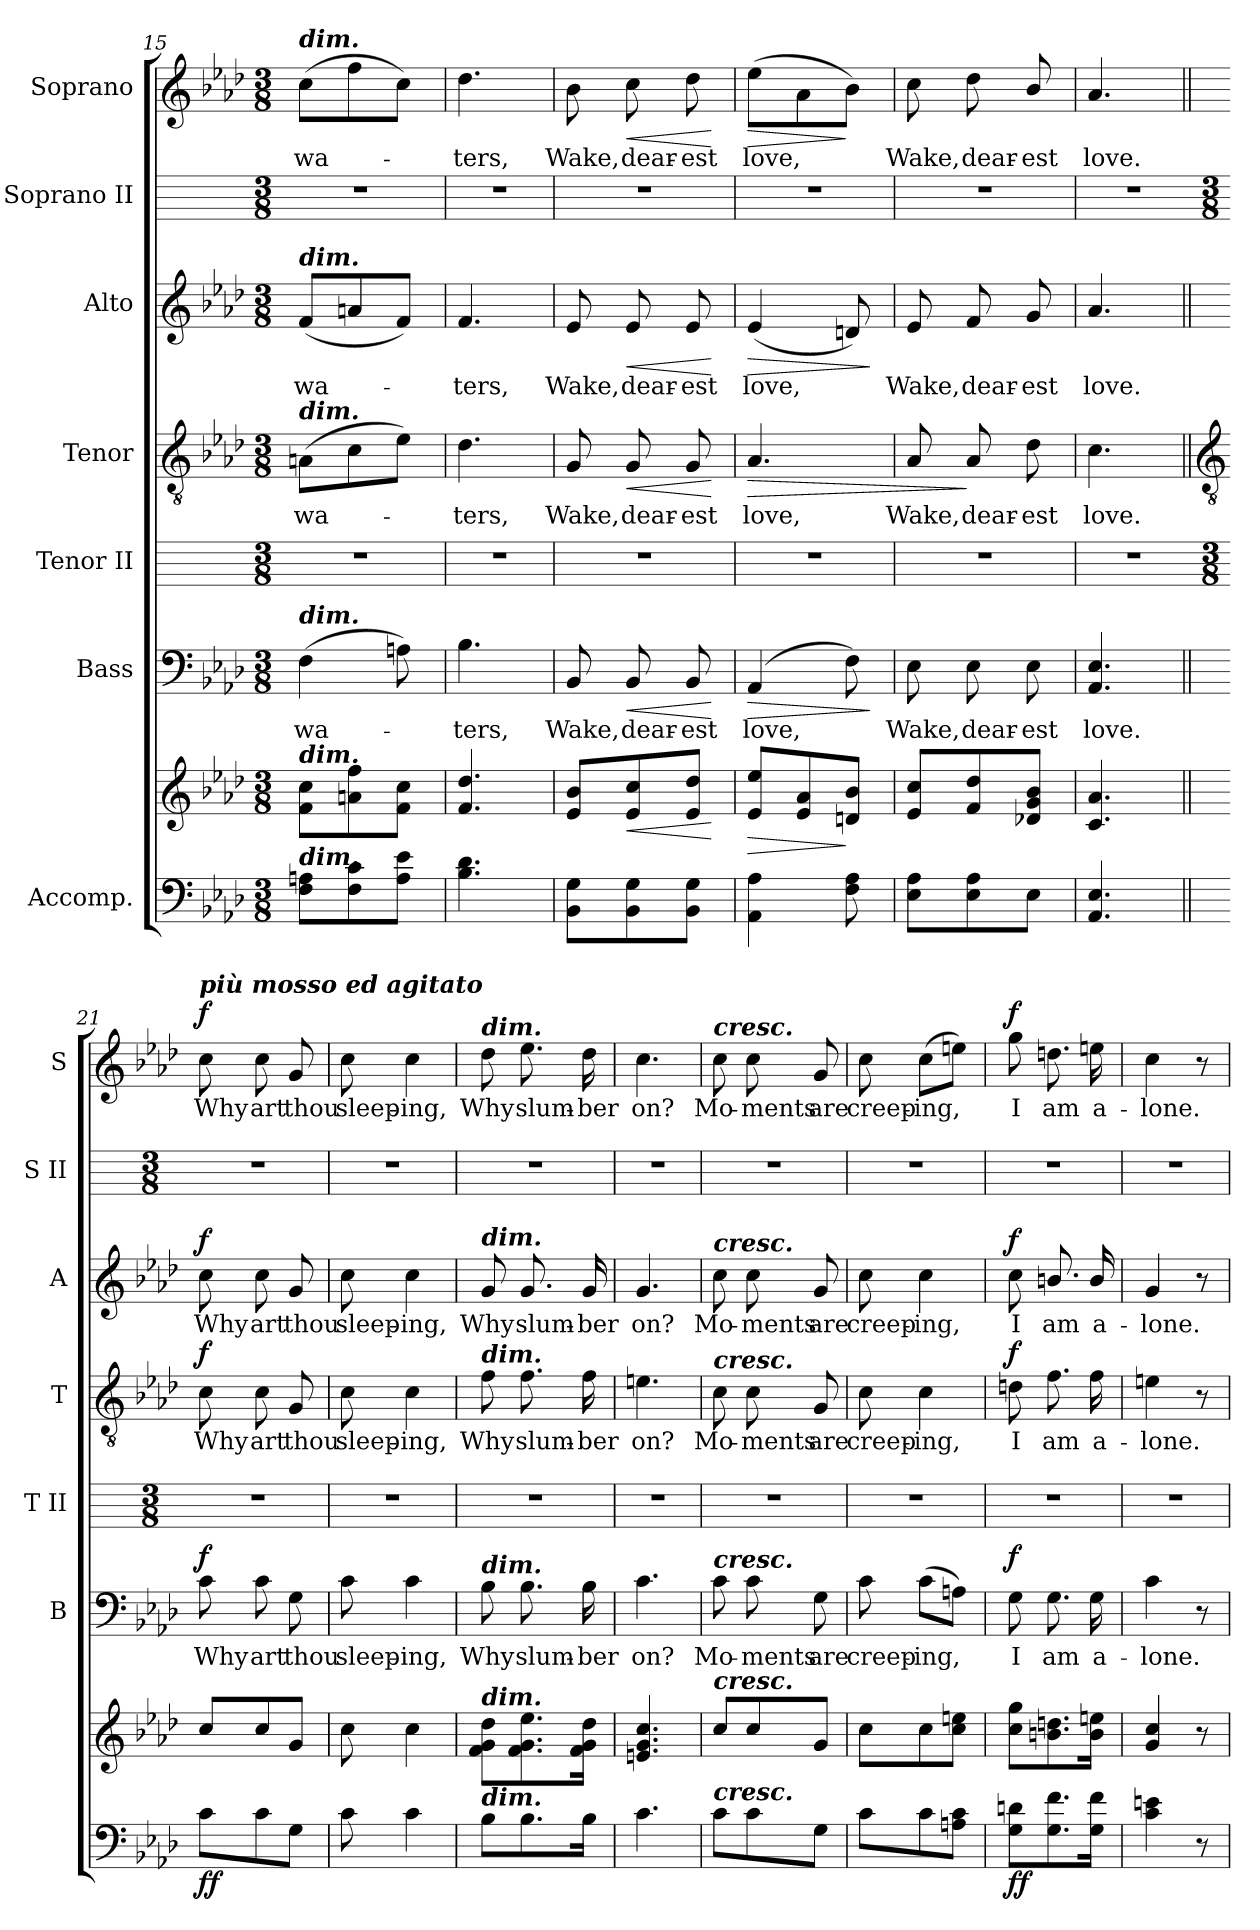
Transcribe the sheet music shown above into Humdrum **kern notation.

**kern	**kern	**dynam	**kern	**text	**dynam	**kern	**kern	**text	**dynam	**kern	**text	**dynam	**kern	**kern	**text	**dynam
*part7	*part7	*part7	*part6	*part6	*part6	*part5	*part4	*part4	*part4	*part3	*part3	*part3	*part2	*part1	*part1	*part1
*staff8	*staff7	*staff7/8	*staff6	*staff6	*staff6	*staff5	*staff4	*staff4	*staff4	*staff3	*staff3	*staff3	*staff2	*staff1	*staff1	*staff1
*I"Accomp.	*	*	*I"Bass	*	*	*I"Tenor II	*I"Tenor	*	*	*I"Alto	*	*	*I"Soprano II	*I"Soprano	*	*
*	*	*	*I'B	*	*	*I'T II	*I'T	*	*	*I'A	*	*	*I'S II	*I'S	*	*
*clefF4	*clefG2	*	*clefF4	*	*	*	*clefGv2	*	*	*clefG2	*	*	*	*clefG2	*	*
*k[b-e-a-d-]	*k[b-e-a-d-]	*	*k[b-e-a-d-]	*	*	*	*k[b-e-a-d-]	*	*	*k[b-e-a-d-]	*	*	*	*k[b-e-a-d-]	*	*
*A-:	*A-:	*	*A-:	*	*	*	*A-:	*	*	*A-:	*	*	*	*A-:	*	*
*M3/8	*M3/8	*	*M3/8	*	*	*M3/8	*M3/8	*	*	*M3/8	*	*	*M3/8	*M3/8	*	*
=15	=15	=15	=15	=15	=15	=15	=15	=15	=15	=15	=15	=15	=15	=15	=15	=15
!	!	!	!	!	!	!	!	!	!	!	!	!	!	!LO:TX:a:Bi:t=dim.	!	!
!	!	!	!	!	!	!	!	!	!	!LO:TX:a:Bi:t=dim.	!	!	!	!	!	!
!	!	!	!	!	!	!	!LO:TX:a:Bi:t=dim.	!	!	!	!	!	!	!	!	!
!	!	!	!LO:TX:a:Bi:t=dim.	!	!	!	!	!	!	!	!	!	!	!	!	!
!	!LO:TX:a:Bi:t=dim.	!	!	!	!	!	!	!	!	!	!	!	!	!	!	!
!LO:TX:a:Bi:t=dim.	!	!	!	!	!	!	!	!	!	!	!	!	!	!	!	!
!	!	!	!	!LO:LY:b	!	!	!	!LO:LY:b	!	!	!LO:LY:b	!	!	!	!LO:LY:b	!
8F 8AnL	8f 8ccL	.	(>4F	wa-	.	4.r	(>8AnL	wa-	.	(<8fL	wa-	.	4.r	(>8ccL	wa-	.
8F 8c	8an 8ff	.	.	.	.	.	8c	.	.	8an	.	.	.	8ff	.	.
8A 8e-J	8f 8ccJ	.	8An)	.	.	.	8e-J)	.	.	8fJ)	.	.	.	8ccJ)	.	.
=16	=16	=16	=16	=16	=16	=16	=16	=16	=16	=16	=16	=16	=16	=16	=16	=16
!	!	!	!	!LO:LY:b	!	!	!	!LO:LY:b	!	!	!LO:LY:b	!	!	!	!LO:LY:b	!
4.B- 4.d-	4.f 4.dd-	.	4.B-	ters,	.	4.r	4.d-	ters,	.	4.f	ters,	.	4.r	4.dd-	ters,	.
=17	=17	=17	=17	=17	=17	=17	=17	=17	=17	=17	=17	=17	=17	=17	=17	=17
!	!	!	!	!LO:LY:b	!	!	!	!LO:LY:b	!	!	!LO:LY:b	!	!	!	!LO:LY:b	!
8BB- 8GL	8e- 8b-L	.	8BB-	Wake,	.	4.r	8G	Wake,	.	8e-	Wake,	.	4.r	8b-	Wake,	.
!	!	!LO:HP:b	!	!LO:LY:b	!LO:HP:b	!	!	!LO:LY:b	!LO:HP:b	!	!LO:LY:b	!LO:HP:b	!	!	!LO:LY:b	!LO:HP:b
8BB- 8G	8e- 8cc	<	8BB-	dear-	<	.	8G	dear-	<	8e-	dear-	<	.	8cc	dear-	<
!	!	!	!	!LO:LY:b	!	!	!	!LO:LY:b	!	!	!LO:LY:b	!	!	!	!LO:LY:b	!
8BB- 8GJ	8e- 8dd-J	.	8BB-	-est	.	.	8G	-est	.	8e-	-est	.	.	8dd-	-est	.
.	.	[	.	.	[	.	.	.	[	.	.	[	.	.	.	[
=18	=18	=18	=18	=18	=18	=18	=18	=18	=18	=18	=18	=18	=18	=18	=18	=18
!	!	!LO:HP:b	!	!LO:LY:b	!LO:HP:b	!	!	!LO:LY:b	!LO:HP:b	!	!LO:LY:b	!LO:HP:b	!	!	!LO:LY:b	!LO:HP:b
4AA- 4A-	8e- 8ee-L	>	(<4AA-	love,	>	4.r	4.A-	love,	>	(<4e-	love,	>	4.r	(>8ee-L	love,	>
.	8e- 8a-	.	.	.	.	.	.	.	.	.	.	.	.	8a-	.	.
8F 8A-	8dn 8b-J	]	8F)	.	.	.	.	.	.	8dn)	.	.	.	8b-J)	.	]
.	.	.	.	.	]	.	.	.	.	.	.	]	.	.	.	.
=19	=19	=19	=19	=19	=19	=19	=19	=19	=19	=19	=19	=19	=19	=19	=19	=19
!	!	!	!	!LO:LY:b	!	!	!	!LO:LY:b	!	!	!LO:LY:b	!	!	!	!LO:LY:b	!
8E- 8A-L	8e- 8ccL	.	8E-	Wake,	.	4.r	8A-	Wake,	.	8e-	Wake,	.	4.r	8cc	Wake,	.
!	!	!	!	!LO:LY:b	!	!	!	!LO:LY:b	!	!	!LO:LY:b	!	!	!	!LO:LY:b	!
8E- 8A-	8f 8dd-	.	8E-	dear-	.	.	8A-	dear-	]	8f	dear-	.	.	8dd-	dear-	.
!	!	!	!	!LO:LY:b	!	!	!	!LO:LY:b	!	!	!LO:LY:b	!	!	!	!LO:LY:b	!
8E-J	8d-X 8g 8b-J	.	8E-	-est	.	.	8d-	-est	.	8g	-est	.	.	8b-/	-est	.
=20	=20	=20	=20	=20	=20	=20	=20	=20	=20	=20	=20	=20	=20	=20	=20	=20
!	!	!	!	!LO:LY:b	!	!	!	!LO:LY:b	!	!	!LO:LY:b	!	!	!	!LO:LY:b	!
4.AA- 4.E-	4.c 4.a-	.	4.AA- 4.E-	love.	.	4.r	4.c	love.	.	4.a-	love.	.	4.r	4.a-	love.	.
!!LO:LB:g=z
=21||	=21||	=21||	=21||	=21||	=21||	=21	=21||	=21||	=21||	=21||	=21||	=21||	=21	=21||	=21||	=21||
*	*	*	*	*	*	*	*clefGv2	*	*	*	*	*	*	*	*	*
*	*	*	*	*	*	*M3/8	*	*	*	*	*	*	*M3/8	*	*	*
!	!	!	!	!	!	!	!	!	!	!	!	!	!	!LO:TX:a:Bi:t=più mosso ed agitato	!	!
!	!	!LO:DY:b=2	!	!LO:LY:b	!	!	!	!LO:LY:b	!	!	!LO:LY:b	!	!	!	!LO:LY:b	!
!	!	!LO:DY:n=1:b	!	!	!LO:DY:b	!	!	!	!LO:DY:b	!	!	!LO:DY:b	!	!	!	!LO:DY:b
8cL	8ccL	f f	8c	Why	f	4.r	8c	Why	f	8cc	Why	f	4.r	8cc	Why	f
!	!	!	!	!LO:LY:b	!	!	!	!LO:LY:b	!	!	!LO:LY:b	!	!	!	!LO:LY:b	!
8c	8cc	.	8c	art	.	.	8c	art	.	8cc	art	.	.	8cc	art	.
!	!	!	!	!LO:LY:b	!	!	!	!LO:LY:b	!	!	!LO:LY:b	!	!	!	!LO:LY:b	!
8GJ	8gJ	.	8G	thou	.	.	8G	thou	.	8g	thou	.	.	8g	thou	.
=22	=22	=22	=22	=22	=22	=22	=22	=22	=22	=22	=22	=22	=22	=22	=22	=22
!	!	!	!	!LO:LY:b	!	!	!	!LO:LY:b	!	!	!LO:LY:b	!	!	!	!LO:LY:b	!
8c	8cc	.	8c	sleep-	.	4.r	8c	sleep-	.	8cc	sleep-	.	4.r	8cc	sleep-	.
!	!	!	!	!LO:LY:b	!	!	!	!LO:LY:b	!	!	!LO:LY:b	!	!	!	!LO:LY:b	!
4c	4cc	.	4c	-ing,	.	.	4c	-ing,	.	4cc	-ing,	.	.	4cc	-ing,	.
=23	=23	=23	=23	=23	=23	=23	=23	=23	=23	=23	=23	=23	=23	=23	=23	=23
!	!	!	!	!	!	!	!	!	!	!	!	!	!	!LO:TX:a:Bi:t=dim.	!	!
!	!	!	!	!	!	!	!	!	!	!LO:TX:a:Bi:t=dim.	!	!	!	!	!	!
!	!	!	!	!	!	!	!LO:TX:a:Bi:t=dim.	!	!	!	!	!	!	!	!	!
!	!	!	!LO:TX:a:Bi:t=dim.	!	!	!	!	!	!	!	!	!	!	!	!	!
!	!LO:TX:a:Bi:t=dim.	!	!	!	!	!	!	!	!	!	!	!	!	!	!	!
!LO:TX:a:Bi:t=dim.	!	!	!	!	!	!	!	!	!	!	!	!	!	!	!	!
!	!	!	!	!LO:LY:b	!	!	!	!LO:LY:b	!	!	!LO:LY:b	!	!	!	!LO:LY:b	!
8B-L	8f 8g 8dd-L	.	8B-	Why	.	4.r	8f	Why	.	8g	Why	.	4.r	8dd-	Why	.
!	!	!	!	!LO:LY:b	!	!	!	!LO:LY:b	!	!	!LO:LY:b	!	!	!	!LO:LY:b	!
8.B-	8.f 8.g 8.ee-	.	8.B-	slum-	.	.	8.f	slum-	.	8.g	slum-	.	.	8.ee-	slum-	.
!	!	!	!	!LO:LY:b	!	!	!	!LO:LY:b	!	!	!LO:LY:b	!	!	!	!LO:LY:b	!
16B-J	16f 16g 16dd-J	.	16B-	-ber	.	.	16f	-ber	.	16g	-ber	.	.	16dd-	-ber	.
=24	=24	=24	=24	=24	=24	=24	=24	=24	=24	=24	=24	=24	=24	=24	=24	=24
!	!	!	!	!LO:LY:b	!	!	!	!LO:LY:b	!	!	!LO:LY:b	!	!	!	!LO:LY:b	!
4.c	4.en 4.g 4.cc	.	4.c	on?	.	4.r	4.en	on?	.	4.g	on?	.	4.r	4.cc	on?	.
=25	=25	=25	=25	=25	=25	=25	=25	=25	=25	=25	=25	=25	=25	=25	=25	=25
!	!	!	!	!	!	!	!	!	!	!	!	!	!	!LO:TX:a:Bi:t=cresc.	!	!
!	!	!	!	!	!	!	!	!	!	!LO:TX:a:Bi:t=cresc.	!	!	!	!	!	!
!	!	!	!	!	!	!	!LO:TX:a:Bi:t=cresc.	!	!	!	!	!	!	!	!	!
!	!	!	!LO:TX:a:Bi:t=cresc.	!	!	!	!	!	!	!	!	!	!	!	!	!
!	!LO:TX:a:Bi:t=cresc.	!	!	!	!	!	!	!	!	!	!	!	!	!	!	!
!LO:TX:a:Bi:t=cresc.	!	!	!	!	!	!	!	!	!	!	!	!	!	!	!	!
!	!	!	!	!LO:LY:b	!	!	!	!LO:LY:b	!	!	!LO:LY:b	!	!	!	!LO:LY:b	!
8cL	8ccL	.	8c	Mo-	.	4.r	8c	Mo-	.	8cc	Mo-	.	4.r	8cc	Mo-	.
!	!	!	!	!LO:LY:b	!	!	!	!LO:LY:b	!	!	!LO:LY:b	!	!	!	!LO:LY:b	!
8c	8cc	.	8c	-ments	.	.	8c	-ments	.	8cc	-ments	.	.	8cc	-ments	.
!	!	!	!	!LO:LY:b	!	!	!	!LO:LY:b	!	!	!LO:LY:b	!	!	!	!LO:LY:b	!
8GJ	8gJ	.	8G	are	.	.	8G	are	.	8g	are	.	.	8g	are	.
=26	=26	=26	=26	=26	=26	=26	=26	=26	=26	=26	=26	=26	=26	=26	=26	=26
!	!	!	!	!LO:LY:b	!	!	!	!LO:LY:b	!	!	!LO:LY:b	!	!	!	!LO:LY:b	!
8cL	8ccL	.	8c	creep-	.	4.r	8c	creep-	.	8cc	creep-	.	4.r	8cc	creep-	.
!	!	!	!	!LO:LY:b	!	!	!	!LO:LY:b	!	!	!LO:LY:b	!	!	!	!LO:LY:b	!
8c	8cc	.	(>8cL	-ing,	.	.	4c	-ing,	.	4cc	-ing,	.	.	(>8ccL	-ing,	.
8An 8cJ	8cc 8eenJ	.	8AnJ)	.	.	.	.	.	.	.	.	.	.	8eenJ)	.	.
=27	=27	=27	=27	=27	=27	=27	=27	=27	=27	=27	=27	=27	=27	=27	=27	=27
!	!	!LO:DY:b=2	!	!LO:LY:b	!	!	!	!LO:LY:b	!	!	!LO:LY:b	!	!	!	!LO:LY:b	!
!	!	!LO:DY:n=1:b	!	!	!LO:DY:b	!	!	!	!LO:DY:b	!	!	!LO:DY:b	!	!	!	!LO:DY:b
8G 8dnL	8cc 8ggL	f f	8G	I	f	4.r	8dn	I	f	8cc	I	f	4.r	8gg	I	f
!	!	!	!	!LO:LY:b	!	!	!	!LO:LY:b	!	!	!LO:LY:b	!	!	!	!LO:LY:b	!
8.G 8.f	8.bn 8.ddn	.	8.G	am	.	.	8.f	am	.	8.bn/	am	.	.	8.ddn	am	.
!	!	!	!	!LO:LY:b	!	!	!	!LO:LY:b	!	!	!LO:LY:b	!	!	!	!LO:LY:b	!
16G 16fJ	16b 16eenJ	.	16G	a-	.	.	16f	a-	.	16b/	a-	.	.	16een	a-	.
=28	=28	=28	=28	=28	=28	=28	=28	=28	=28	=28	=28	=28	=28	=28	=28	=28
!	!	!	!	!LO:LY:b	!	!	!	!LO:LY:b	!	!	!LO:LY:b	!	!	!	!LO:LY:b	!
4c 4en	4g 4cc	.	4c	-lone.	.	4.r	4en	-lone.	.	4g	-lone.	.	4.r	4cc	-lone.	.
8r	8r	.	8r	.	.	.	8r	.	.	8r	.	.	.	8r	.	.
=	=	=	=	=	=	=	=	=	=	=	=	=	=	=	=	=
*-	*-	*-	*-	*-	*-	*-	*-	*-	*-	*-	*-	*-	*-	*-	*-	*-
